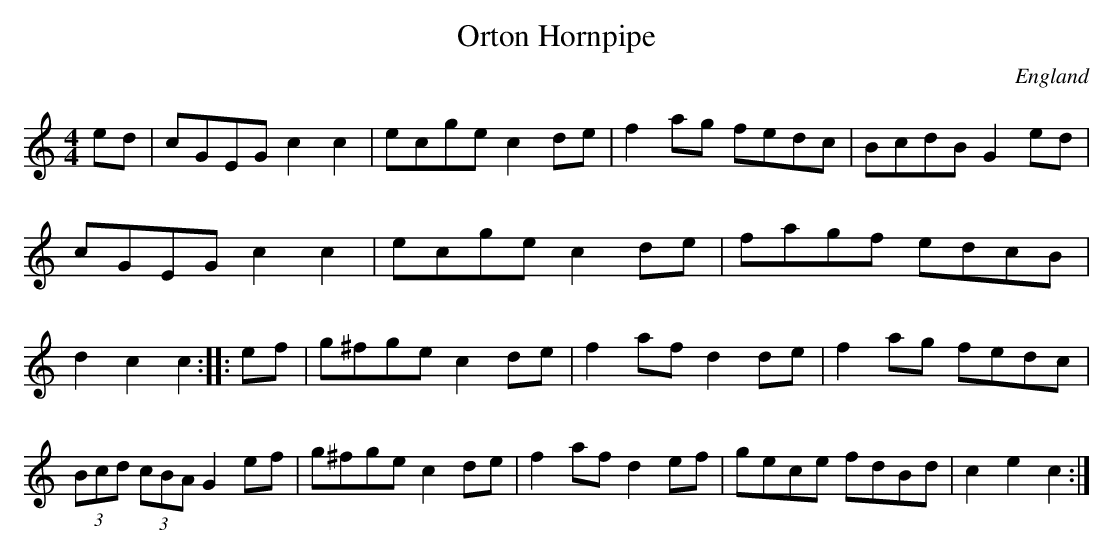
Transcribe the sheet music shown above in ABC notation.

X:1
T:Orton Hornpipe
M:4/4
O:England
K:C
ed| \
cGEG c2c2| ecge c2de| f2ag fedc| BcdB G2ed|\
cGEG c2c2| ecge c2de| fagf edcB| d2c2 c2::\
ef|\
g^fge c2de| f2af d2de| f2ag fedc| (3Bcd (3cBA G2ef|\
g^fge c2de| f2af d2ef| gece fdBd| c2e2 c2:|
